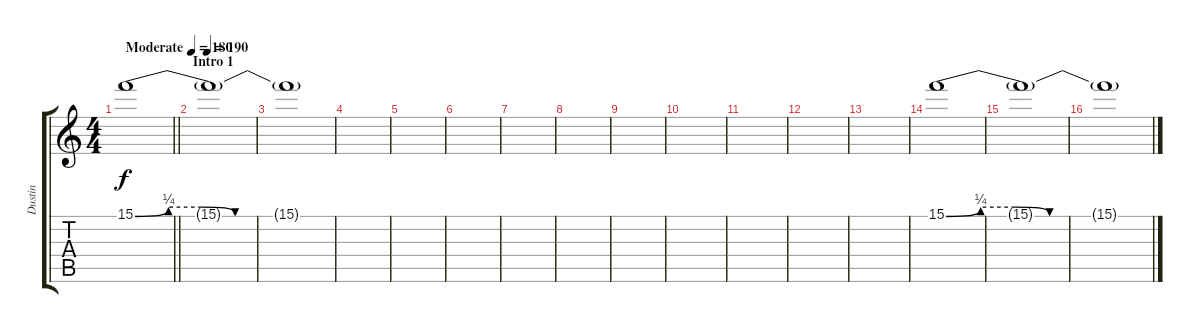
\track ("Dustin" "Dustin") {instrument overdrivenguitar}
\staff {score tabs}
\tuning (D4 A3 F3 C3 G2 C2) {hide}
\ts (4 4)
\tempo (180 "Moderate")
\clef g2
\barLineRight lightlight
\ks c
15.1{be (custom 0 0 10 1 20 1 30 0 60 0)}.1{dy f instrument overdrivenguitar} |
\section ("" "Intro 1")
\tempo 190
15.1{t}.1 |
15.1{t}.1 |
|
|
|
|
|
|
|
|
|
|
15.1{be (custom 0 0 10 1 20 1 30 0 60 0)}.1 |
15.1{t}.1 |
15.1{t}.1
